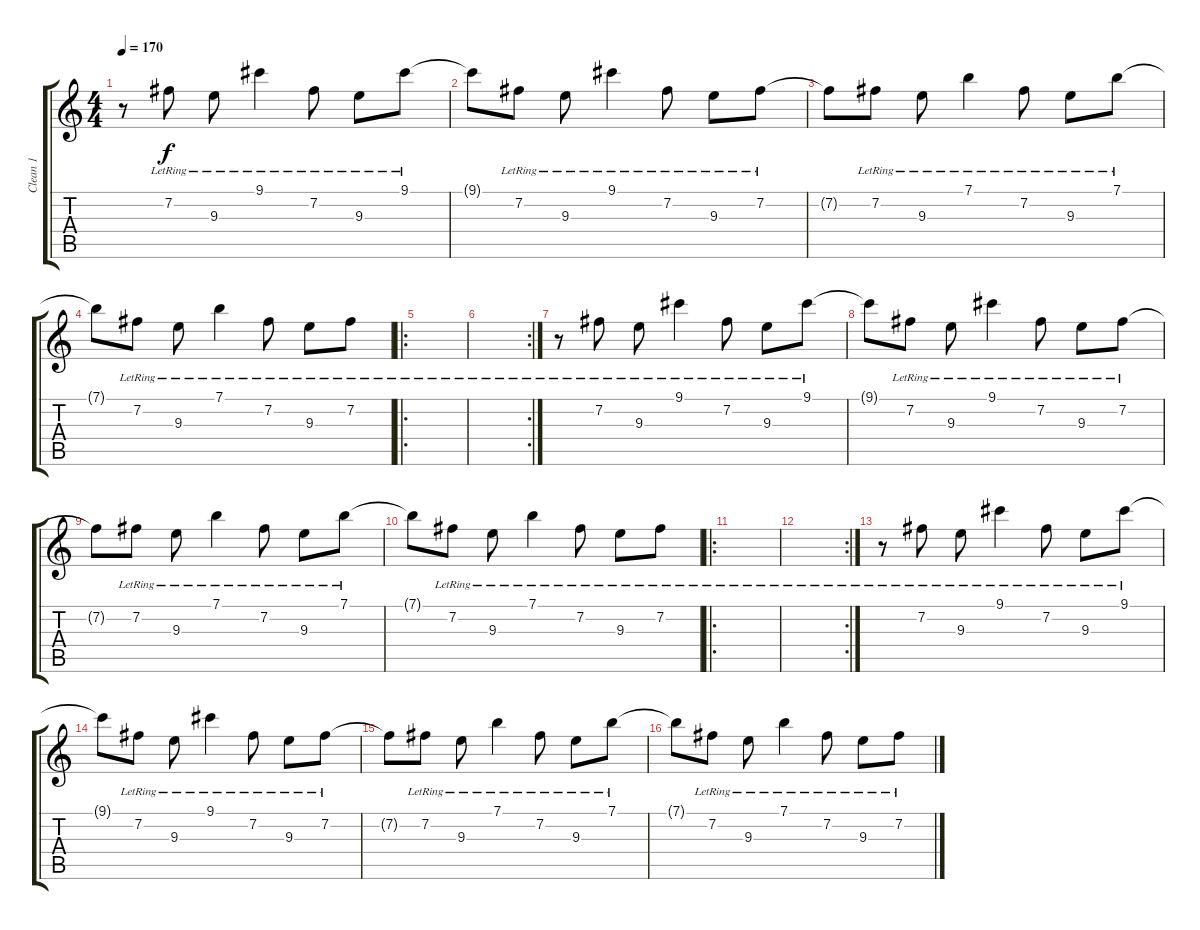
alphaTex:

\track ("Clean 1" "Clean 1") {instrument electricguitarclean}
\staff {score tabs}
\tuning (E4 B3 G3 D3 A2 D2) {hide}
\ts (4 4)
\tempo 170
\clef g2
\ks c
r.8{dy mf} 7.2{lr}.8{dy f} 9.3{lr}.8 9.1{lr}.4 7.2{lr}.8 9.3{lr}.8 9.1{lr}.8 |
9.1{t}.8 7.2{lr}.8 9.3{lr}.8 9.1{lr}.4 7.2{lr}.8 9.3{lr}.8 7.2{lr}.8 |
7.2{t}.8 7.2{lr}.8 9.3{lr}.8 7.1{lr}.4 7.2{lr}.8 9.3{lr}.8 7.1{lr}.8 |
7.1{t}.8 7.2{lr}.8 9.3{lr}.8 7.1{lr}.4 7.2{lr}.8 9.3{lr}.8 7.2{lr}.8 |
\ro
|
\rc 2
|
r.8 7.2{lr}.8 9.3{lr}.8 9.1{lr}.4 7.2{lr}.8 9.3{lr}.8 9.1{lr}.8 |
9.1{t}.8 7.2{lr}.8 9.3{lr}.8 9.1{lr}.4 7.2{lr}.8 9.3{lr}.8 7.2{lr}.8 |
7.2{t}.8 7.2{lr}.8 9.3{lr}.8 7.1{lr}.4 7.2{lr}.8 9.3{lr}.8 7.1{lr}.8 |
7.1{t}.8 7.2{lr}.8 9.3{lr}.8 7.1{lr}.4 7.2{lr}.8 9.3{lr}.8 7.2{lr}.8 |
\ro
|
\rc 2
|
r.8 7.2{lr}.8 9.3{lr}.8 9.1{lr}.4 7.2{lr}.8 9.3{lr}.8 9.1{lr}.8 |
9.1{t}.8 7.2{lr}.8 9.3{lr}.8 9.1{lr}.4 7.2{lr}.8 9.3{lr}.8 7.2{lr}.8 |
7.2{t}.8 7.2{lr}.8 9.3{lr}.8 7.1{lr}.4 7.2{lr}.8 9.3{lr}.8 7.1{lr}.8 |
7.1{t}.8 7.2{lr}.8 9.3{lr}.8 7.1{lr}.4 7.2{lr}.8 9.3{lr}.8 7.2{lr}.8
